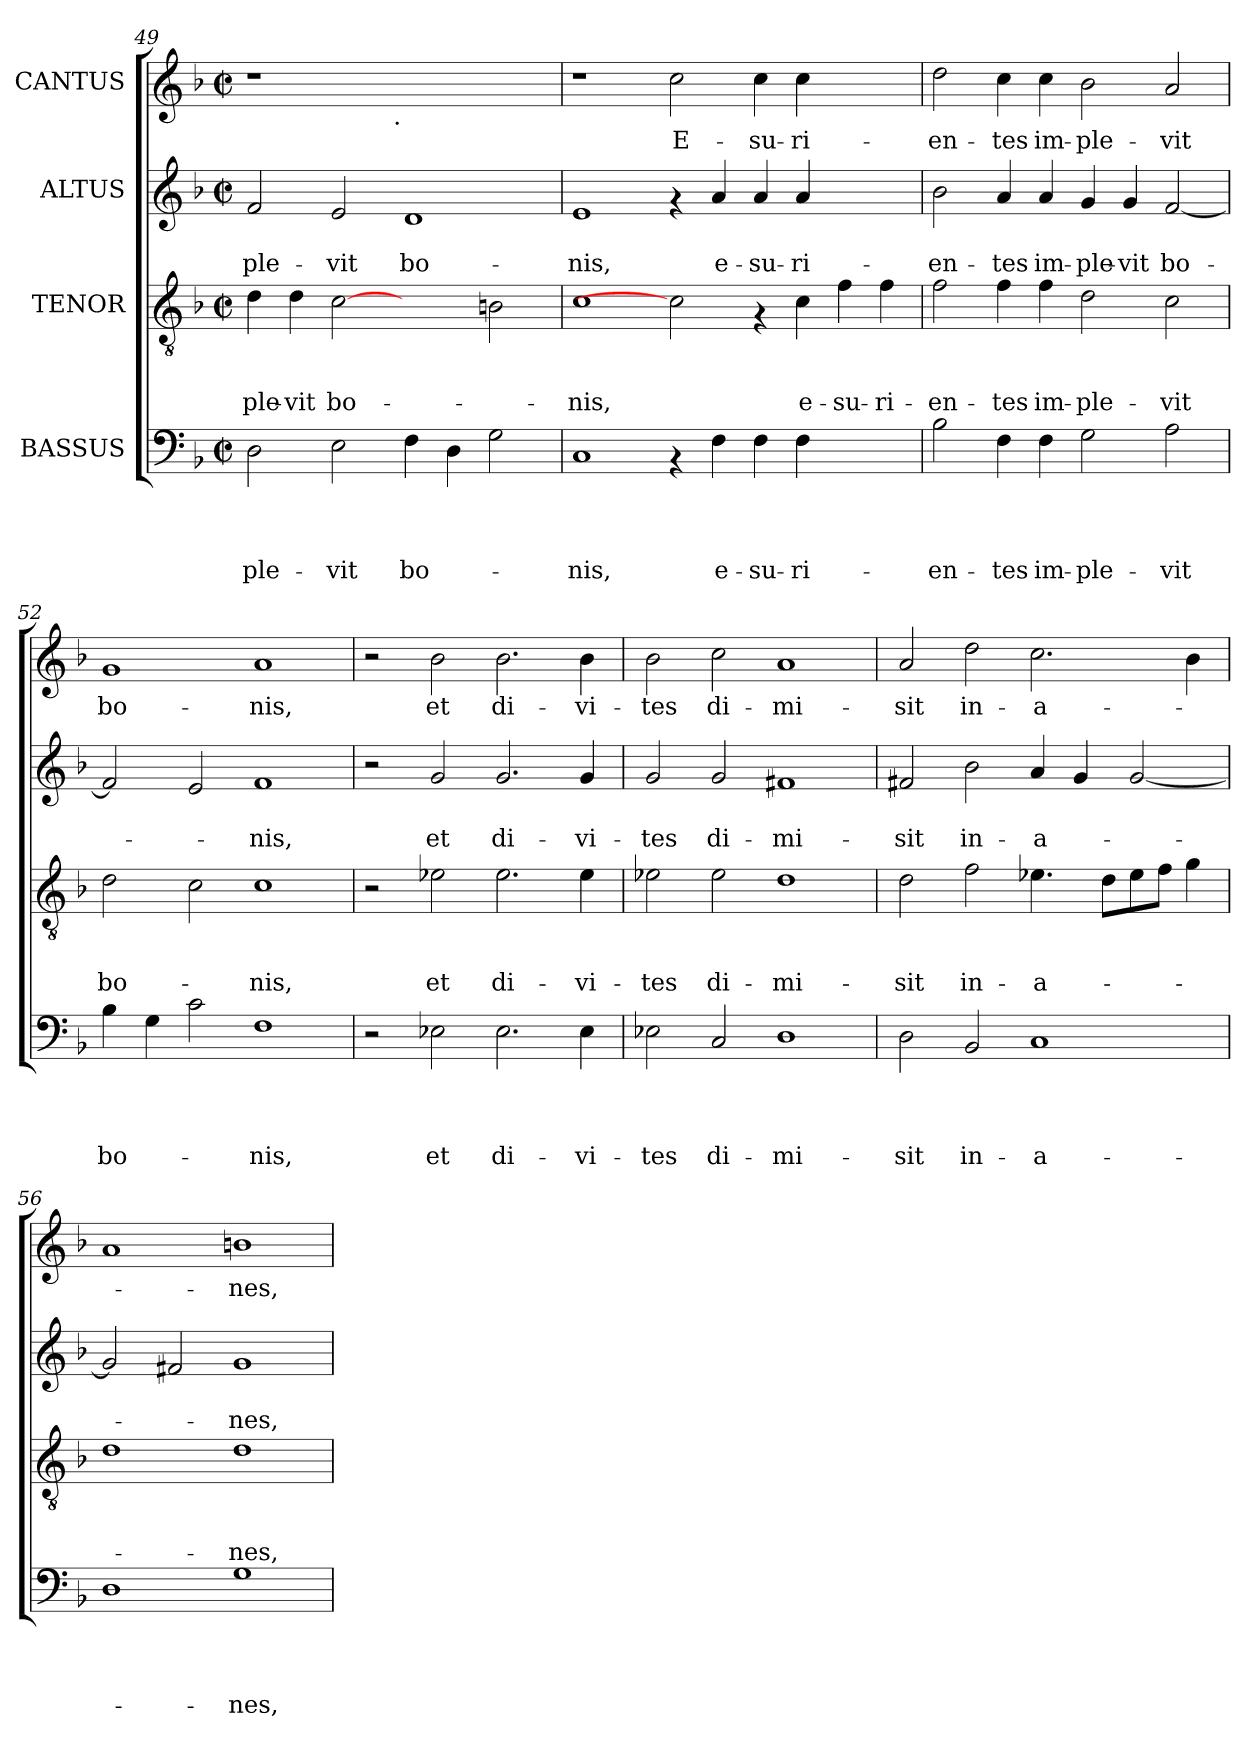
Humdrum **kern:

**kern	**text	**text	**text	**text	**kern	**text	**text	**text	**kern	**text	**text	**kern	**text
*part4	*part4	*part4	*part4	*part4	*part3	*part3	*part3	*part3	*part2	*part2	*part2	*part1	*part1
*staff4	*staff4	*staff4	*staff4	*staff4	*staff3	*staff3	*staff3	*staff3	*staff2	*staff2	*staff2	*staff1	*staff1
*I"BASSUS	*	*	*	*	*I"TENOR	*	*	*	*I"ALTUS	*	*	*I"CANTUS	*
*clefF4	*	*	*	*	*clefGv2	*	*	*	*clefG2	*	*	*clefG2	*
*k[b-]	*	*	*	*	*k[b-]	*	*	*	*k[b-]	*	*	*k[b-]	*
*F:	*	*	*	*	*F:	*	*	*	*F:	*	*	*F:	*
*M2/2	*	*	*	*	*M2/2	*	*	*	*M2/2	*	*	*M2/2	*
*met(c|)	*	*	*	*	*met(c|)	*	*	*	*met(c|)	*	*	*met(c|)	*
=49	=49	=49	=49	=49	=49	=49	=49	=49	=49	=49	=49	=49	=49
!	!	!	!	!LO:LY:b	!	!	!	!LO:LY:b	!	!	!LO:LY:b	!	!
*	*	*	*	*	*	*	*	*	*	*	*	*^	*
2D\	.	.	.	-ple-	4d\	.	.	-ple-	2f/	.	-ple-	1r	2ryy	.
!	!	!	!	!	!	!	!	!LO:LY:b	!	!	!	!	!	!
.	.	.	.	.	4d\	.	.	-vit	.	.	.	.	.	.
!	!	!	!	!LO:LY:b	!	!	!	!LO:LY:b	!	!	!LO:LY:b	!	!	!
2E\	.	.	.	-vit	[2c	.	.	bo-	2e/	.	-vit	.	4...ryy	.
!	!	!	!	!	!	!	!	!	!	!	!	!	!LO:TX:b:t=.	!
.	.	.	.	.	.	.	.	.	.	.	.	.	1ryy	.
!	!	!	!	!LO:LY:b	!	!	!	!	!	!	!LO:LY:b	!	!	!
4F\	.	.	.	bo-	2ryy	.	.	.	1d	.	bo-	1ryy	.	.
4D\	.	.	.	.	.	.	.	.	.	.	.	.	.	.
2G\	.	.	.	.	2Bn\	.	.	.	.	.	.	.	.	.
.	.	.	.	.	.	.	.	.	.	.	.	.	32ryy	.
!!LO:LB:g=z
=50	=50	=50	=50	=50	=50	=50	=50	=50	=50	=50	=50	=50	=50	=50
!	!	!	!	!LO:LY:b	!	!	!	!LO:LY:b	!	!	!LO:LY:b	!	!	!
*	*	*	*	*	*	*	*	*	*	*	*	*v	*v	*
1C	.	.	.	-nis,	1c	.	.	-nis,	1e	.	-nis,	1r	.
!	!	!	!	!	!	!	!	!	!	!	!	!	!LO:LY:b
4rAA	.	.	.	.	2c]	.	.	.	4rf	.	.	2cc\	-E-
!	!	!	!	!LO:LY:b	!	!	!	!	!	!	!LO:LY:b	!	!
4F\	.	.	.	e-	.	.	.	.	4a/	.	e-	.	.
!	!	!	!	!LO:LY:b	!	!	!	!	!	!	!LO:LY:b	!	!LO:LY:b
4F\	.	.	.	-su-	4rF	.	.	.	4a/	.	-su-	4cc\	-su-
!	!	!	!	!LO:LY:b	!	!	!	!LO:LY:b	!	!	!LO:LY:b	!	!LO:LY:b
4F\	.	.	.	-ri-	4c\	.	.	e-	4a/	.	-ri-	4cc\	-ri-
!	!	!	!	!	!	!	!	!LO:LY:b	!	!	!	!	!
2ryy	.	.	.	.	4f\	.	.	-su-	2ryy	.	.	2ryy	.
!	!	!	!	!	!	!	!	!LO:LY:b	!	!	!	!	!
.	.	.	.	.	4f\	.	.	-ri-	.	.	.	.	.
=51	=51	=51	=51	=51	=51	=51	=51	=51	=51	=51	=51	=51	=51
!	!	!	!	!LO:LY:b	!	!	!	!LO:LY:b	!	!	!LO:LY:b	!	!LO:LY:b
2B-\	.	.	.	-en-	2f\	.	.	-en-	2b-\	.	-en-	2dd\	-en-
!	!	!	!	!LO:LY:b	!	!	!	!LO:LY:b	!	!	!LO:LY:b	!	!LO:LY:b
4F\	.	.	.	-tes	4f\	.	.	-tes	4a/	.	-tes	4cc\	-tes
!	!	!	!	!LO:LY:b	!	!	!	!LO:LY:b	!	!	!LO:LY:b	!	!LO:LY:b
4F\	.	.	.	im-	4f\	.	.	im-	4a/	.	im-	4cc\	im-
!	!	!	!	!LO:LY:b	!	!	!	!LO:LY:b	!	!	!LO:LY:b	!	!LO:LY:b
2G\	.	.	.	-ple-	2d\	.	.	-ple-	4g/	.	-ple-	2b-\	-ple-
!	!	!	!	!	!	!	!	!	!	!	!LO:LY:b	!	!
.	.	.	.	.	.	.	.	.	4g/	.	-vit	.	.
!	!	!	!	!LO:LY:b	!	!	!	!LO:LY:b	!	!	!LO:LY:b	!	!LO:LY:b
2A\	.	.	.	-vit	2c\	.	.	-vit	[<2f/	.	bo-	2a/	-vit
=52	=52	=52	=52	=52	=52	=52	=52	=52	=52	=52	=52	=52	=52
!	!	!	!	!LO:LY:b	!	!	!	!LO:LY:b	!	!	!	!	!LO:LY:b
4B-\	.	.	.	bo-	2d\	.	.	bo-	2f/]	.	.	1g	bo-
4G\	.	.	.	.	.	.	.	.	.	.	.	.	.
2c\	.	.	.	.	2c\	.	.	.	2e/	.	.	.	.
!	!	!	!	!LO:LY:b	!	!	!	!LO:LY:b	!	!	!LO:LY:b	!	!LO:LY:b
1F	.	.	.	-nis,	1c	.	.	-nis,	1f	.	-nis,	1a	-nis,
=53	=53	=53	=53	=53	=53	=53	=53	=53	=53	=53	=53	=53	=53
2r	.	.	.	.	2r	.	.	.	2r	.	.	2r	.
!	!	!	!	!LO:LY:b	!	!	!	!LO:LY:b	!	!	!LO:LY:b	!	!LO:LY:b
2E-X\	.	.	.	et	2e-X\	.	.	et	2g/	.	et	2b-\	et
!	!	!	!	!LO:LY:b	!	!	!	!LO:LY:b	!	!	!LO:LY:b	!	!LO:LY:b
2.E-\	.	.	.	di-	2.e-\	.	.	di-	2.g/	.	di-	2.b-\	di-
!	!	!	!	!LO:LY:b	!	!	!	!LO:LY:b	!	!	!LO:LY:b	!	!LO:LY:b
4E-\	.	.	.	-vi-	4e-\	.	.	-vi-	4g/	.	-vi-	4b-\	-vi-
=54	=54	=54	=54	=54	=54	=54	=54	=54	=54	=54	=54	=54	=54
!	!	!	!	!LO:LY:b	!	!	!	!LO:LY:b	!	!	!LO:LY:b	!	!LO:LY:b
2E-X\	.	.	.	-tes	2e-X\	.	.	-tes	2g/	.	-tes	2b-\	-tes
!	!	!	!	!LO:LY:b	!	!	!	!LO:LY:b	!	!	!LO:LY:b	!	!LO:LY:b
2C/	.	.	.	di-	2e-\	.	.	di-	2g/	.	di-	2cc\	di-
!	!	!	!	!LO:LY:b	!	!	!	!LO:LY:b	!	!	!LO:LY:b	!	!LO:LY:b
1D	.	.	.	-mi-	1d	.	.	-mi-	1f#X	.	-mi-	1a	-mi-
!!LO:PB:g=z
=55	=55	=55	=55	=55	=55	=55	=55	=55	=55	=55	=55	=55	=55
!	!	!	!	!LO:LY:b	!	!	!	!LO:LY:b	!	!	!LO:LY:b	!	!LO:LY:b
2D\	.	.	.	-sit	2d\	.	.	-sit	2f#X/	.	-sit	2a/	-sit
!	!	!	!	!LO:LY:b	!	!	!	!LO:LY:b	!	!	!LO:LY:b	!	!LO:LY:b
2BB-/	.	.	.	in-	2f\	.	.	in-	2b-\	.	in-	2dd\	in-
!	!	!	!	!LO:LY:b	!	!	!	!LO:LY:b	!	!	!LO:LY:b	!	!LO:LY:b
1C	.	.	.	-a-	4.e-X\	.	.	-a-	4a/	.	-a-	2.cc\	-a-
.	.	.	.	.	.	.	.	.	4g/	.	.	.	.
.	.	.	.	.	8d\L	.	.	.	.	.	.	.	.
.	.	.	.	.	8e-\	.	.	.	[<2g/	.	.	.	.
.	.	.	.	.	8f\J	.	.	.	.	.	.	.	.
.	.	.	.	.	4g\	.	.	.	.	.	.	4b-\	.
=56	=56	=56	=56	=56	=56	=56	=56	=56	=56	=56	=56	=56	=56
1D	.	.	.	.	1d	.	.	.	2g/]	.	.	1a	.
.	.	.	.	.	.	.	.	.	2f#X/	.	.	.	.
!	!	!	!	!LO:LY:b	!	!	!	!LO:LY:b	!	!	!LO:LY:b	!	!LO:LY:b
1G	.	.	.	-nes,	1d	.	.	-nes,	1g	.	-nes,	1bn	-nes,
=	=	=	=	=	=	=	=	=	=	=	=	=	=
*-	*-	*-	*-	*-	*-	*-	*-	*-	*-	*-	*-	*-	*-
